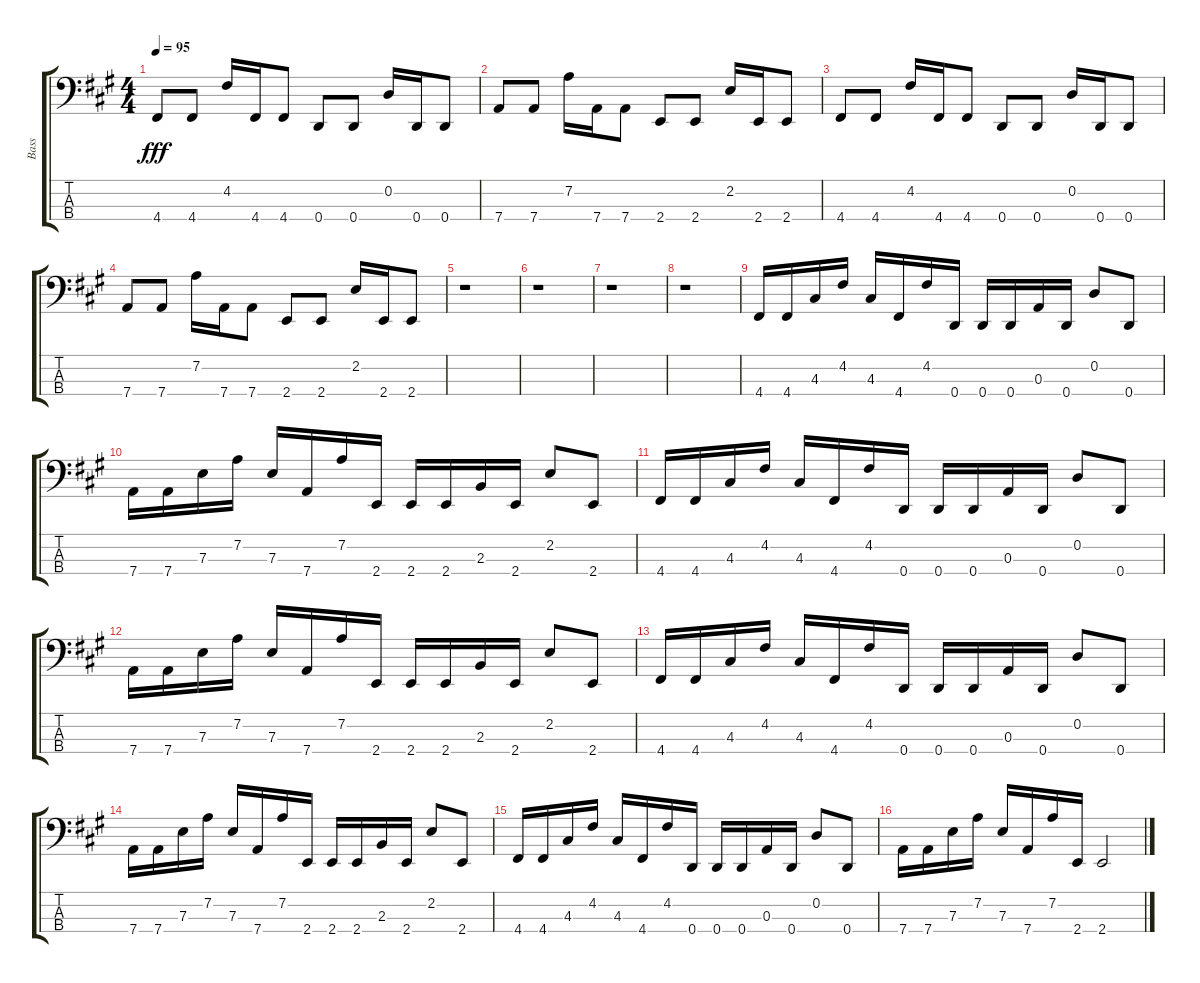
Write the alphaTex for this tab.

\track ("Bass" "Bass") {instrument electricbassfinger}
\staff {score tabs}
\tuning (G2 D2 A1 D1) {hide}
\ts (4 4)
\tempo 95
\clef f4
\ks a
4.4.8{dy fff} 4.4.8 4.2.16 4.4.16 4.4.8 0.4.8 0.4.8 0.2.16 0.4.16 0.4.8 |
7.4.8 7.4.8 7.2.16 7.4.16 7.4.8 2.4.8 2.4.8 2.2.16 2.4.16 2.4.8 |
4.4.8 4.4.8 4.2.16 4.4.16 4.4.8 0.4.8 0.4.8 0.2.16 0.4.16 0.4.8 |
7.4.8 7.4.8 7.2.16 7.4.16 7.4.8 2.4.8 2.4.8 2.2.16 2.4.16 2.4.8 |
r.1 |
r.1 |
r.1 |
r.1 |
4.4.16 4.4.16 4.3.16 4.2.16 4.3.16 4.4.16 4.2.16 0.4.16 0.4.16 0.4.16 0.3.16 0.4.16 0.2.8 0.4.8 |
7.4.16 7.4.16 7.3.16 7.2.16 7.3.16 7.4.16 7.2.16 2.4.16 2.4.16 2.4.16 2.3.16 2.4.16 2.2.8 2.4.8 |
4.4.16 4.4.16 4.3.16 4.2.16 4.3.16 4.4.16 4.2.16 0.4.16 0.4.16 0.4.16 0.3.16 0.4.16 0.2.8 0.4.8 |
7.4.16 7.4.16 7.3.16 7.2.16 7.3.16 7.4.16 7.2.16 2.4.16 2.4.16 2.4.16 2.3.16 2.4.16 2.2.8 2.4.8 |
4.4.16 4.4.16 4.3.16 4.2.16 4.3.16 4.4.16 4.2.16 0.4.16 0.4.16 0.4.16 0.3.16 0.4.16 0.2.8 0.4.8 |
7.4.16 7.4.16 7.3.16 7.2.16 7.3.16 7.4.16 7.2.16 2.4.16 2.4.16 2.4.16 2.3.16 2.4.16 2.2.8 2.4.8 |
4.4.16 4.4.16 4.3.16 4.2.16 4.3.16 4.4.16 4.2.16 0.4.16 0.4.16 0.4.16 0.3.16 0.4.16 0.2.8 0.4.8 |
7.4.16 7.4.16 7.3.16 7.2.16 7.3.16 7.4.16 7.2.16 2.4.16 2.4.2
